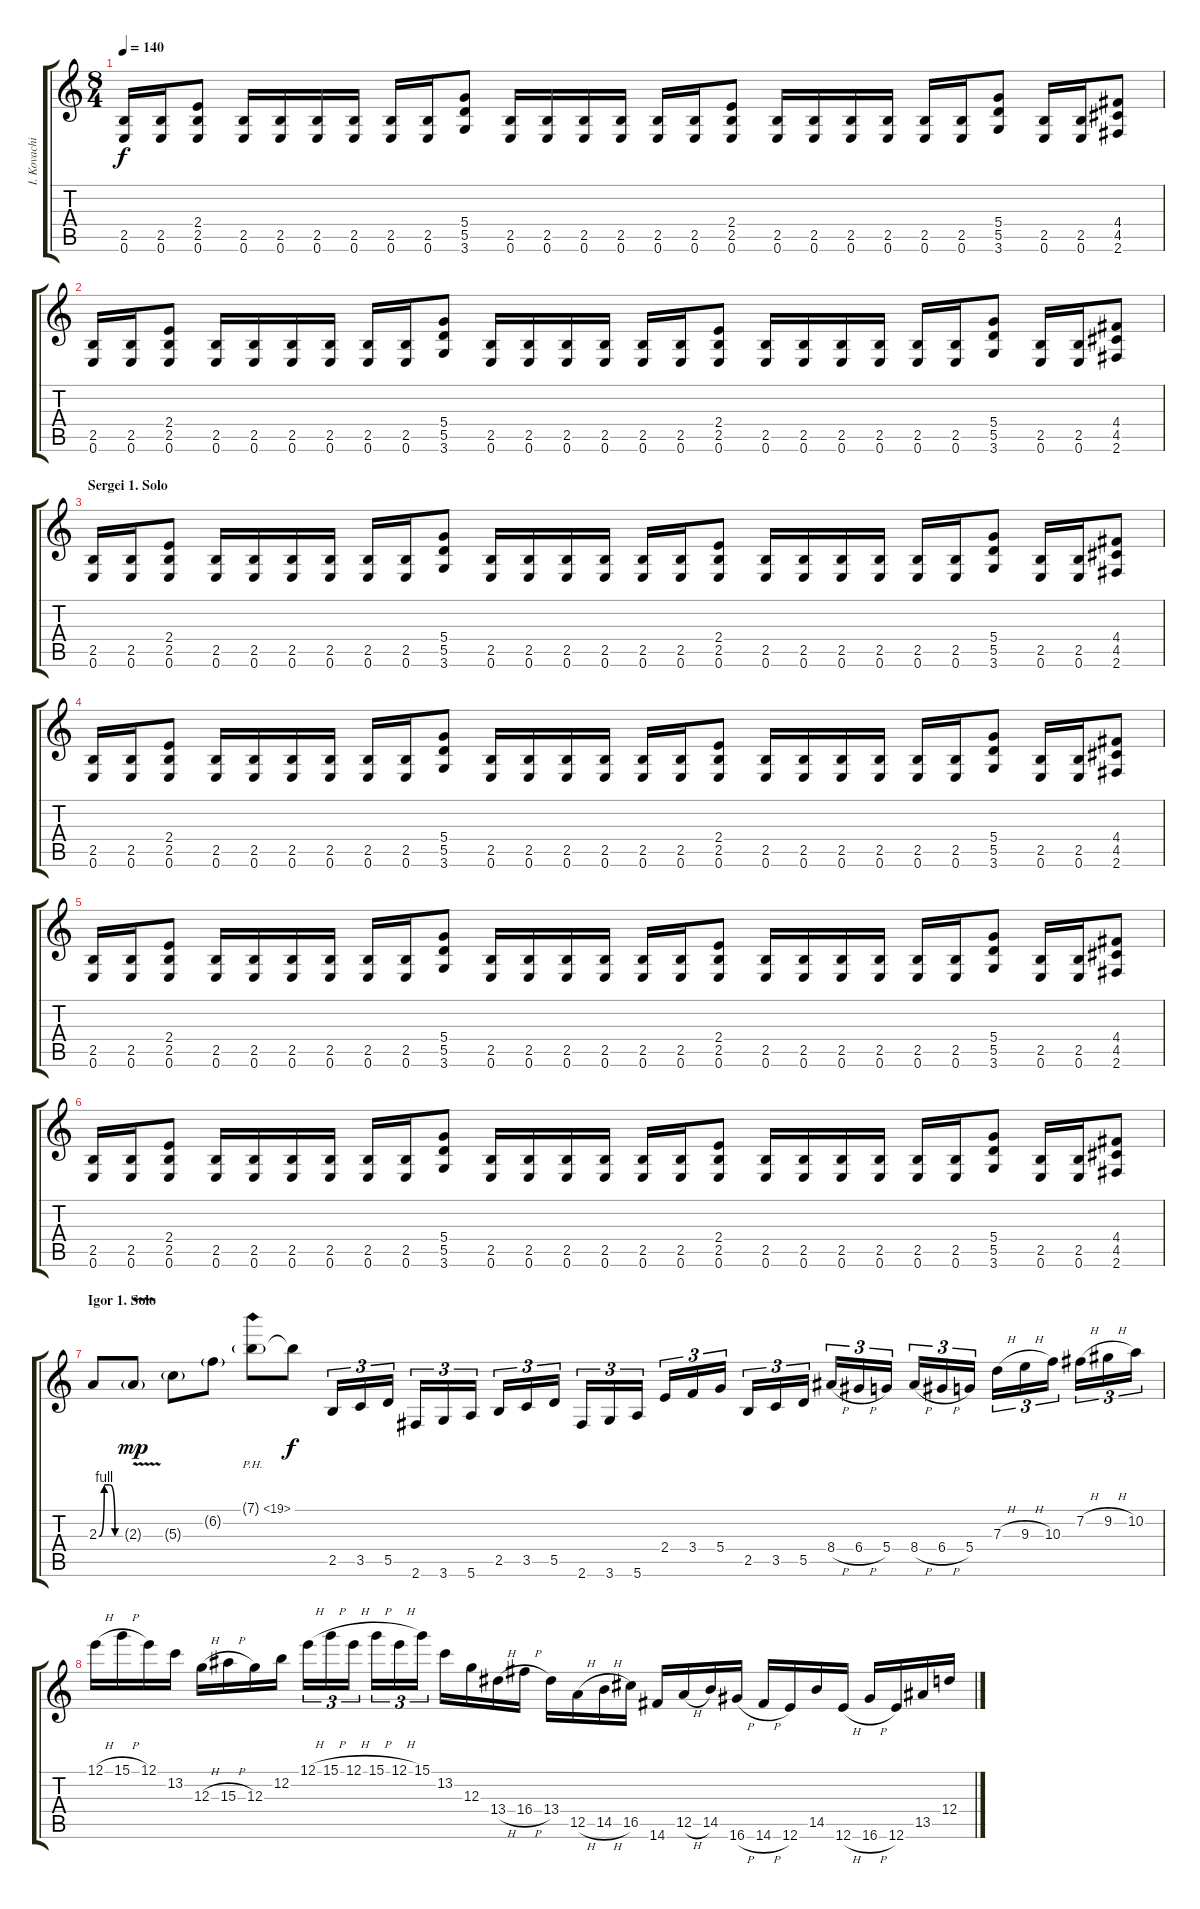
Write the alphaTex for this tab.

\track ("I. Kovachi" "I. Kovachi") {instrument distortionguitar}
\staff {score tabs}
\tuning (E4 B3 G3 D3 A2 E2) {hide}
\ts (8 4)
\tempo 140
\clef g2
\ks c
(2.5 0.6).16{dy f} (2.5 0.6).16 (2.4 2.5 0.6).8 (2.5 0.6).16 (2.5 0.6).16 (2.5 0.6).16 (2.5 0.6).16 (2.5 0.6).16 (2.5 0.6).16 (5.4 5.5 3.6).8 (2.5 0.6).16 (2.5 0.6).16 (2.5 0.6).16 (2.5 0.6).16 (2.5 0.6).16 (2.5 0.6).16 (2.4 2.5 0.6).8 (2.5 0.6).16 (2.5 0.6).16 (2.5 0.6).16 (2.5 0.6).16 (2.5 0.6).16 (2.5 0.6).16 (5.4 5.5 3.6).8 (2.5 0.6).16 (2.5 0.6).16 (4.4 4.5 2.6).8 |
(2.5 0.6).16 (2.5 0.6).16 (2.4 2.5 0.6).8 (2.5 0.6).16 (2.5 0.6).16 (2.5 0.6).16 (2.5 0.6).16 (2.5 0.6).16 (2.5 0.6).16 (5.4 5.5 3.6).8 (2.5 0.6).16 (2.5 0.6).16 (2.5 0.6).16 (2.5 0.6).16 (2.5 0.6).16 (2.5 0.6).16 (2.4 2.5 0.6).8 (2.5 0.6).16 (2.5 0.6).16 (2.5 0.6).16 (2.5 0.6).16 (2.5 0.6).16 (2.5 0.6).16 (5.4 5.5 3.6).8 (2.5 0.6).16 (2.5 0.6).16 (4.4 4.5 2.6).8 |
\section ("" "Sergei 1. Solo")
(2.5 0.6).16 (2.5 0.6).16 (2.4 2.5 0.6).8 (2.5 0.6).16 (2.5 0.6).16 (2.5 0.6).16 (2.5 0.6).16 (2.5 0.6).16 (2.5 0.6).16 (5.4 5.5 3.6).8 (2.5 0.6).16 (2.5 0.6).16 (2.5 0.6).16 (2.5 0.6).16 (2.5 0.6).16 (2.5 0.6).16 (2.4 2.5 0.6).8 (2.5 0.6).16 (2.5 0.6).16 (2.5 0.6).16 (2.5 0.6).16 (2.5 0.6).16 (2.5 0.6).16 (5.4 5.5 3.6).8 (2.5 0.6).16 (2.5 0.6).16 (4.4 4.5 2.6).8 |
(2.5 0.6).16 (2.5 0.6).16 (2.4 2.5 0.6).8 (2.5 0.6).16 (2.5 0.6).16 (2.5 0.6).16 (2.5 0.6).16 (2.5 0.6).16 (2.5 0.6).16 (5.4 5.5 3.6).8 (2.5 0.6).16 (2.5 0.6).16 (2.5 0.6).16 (2.5 0.6).16 (2.5 0.6).16 (2.5 0.6).16 (2.4 2.5 0.6).8 (2.5 0.6).16 (2.5 0.6).16 (2.5 0.6).16 (2.5 0.6).16 (2.5 0.6).16 (2.5 0.6).16 (5.4 5.5 3.6).8 (2.5 0.6).16 (2.5 0.6).16 (4.4 4.5 2.6).8 |
(2.5 0.6).16 (2.5 0.6).16 (2.4 2.5 0.6).8 (2.5 0.6).16 (2.5 0.6).16 (2.5 0.6).16 (2.5 0.6).16 (2.5 0.6).16 (2.5 0.6).16 (5.4 5.5 3.6).8 (2.5 0.6).16 (2.5 0.6).16 (2.5 0.6).16 (2.5 0.6).16 (2.5 0.6).16 (2.5 0.6).16 (2.4 2.5 0.6).8 (2.5 0.6).16 (2.5 0.6).16 (2.5 0.6).16 (2.5 0.6).16 (2.5 0.6).16 (2.5 0.6).16 (5.4 5.5 3.6).8 (2.5 0.6).16 (2.5 0.6).16 (4.4 4.5 2.6).8 |
(2.5 0.6).16 (2.5 0.6).16 (2.4 2.5 0.6).8 (2.5 0.6).16 (2.5 0.6).16 (2.5 0.6).16 (2.5 0.6).16 (2.5 0.6).16 (2.5 0.6).16 (5.4 5.5 3.6).8 (2.5 0.6).16 (2.5 0.6).16 (2.5 0.6).16 (2.5 0.6).16 (2.5 0.6).16 (2.5 0.6).16 (2.4 2.5 0.6).8 (2.5 0.6).16 (2.5 0.6).16 (2.5 0.6).16 (2.5 0.6).16 (2.5 0.6).16 (2.5 0.6).16 (5.4 5.5 3.6).8 (2.5 0.6).16 (2.5 0.6).16 (4.4 4.5 2.6).8 |
\section ("" "Igor 1. Solo ")
2.3{be (custom 0 0 15 4 30 4 45 0 60 0)}.8{volume 16 instrument guitarharmonics} 2.3{v g}.8{dy mp} 5.3{g}.8 6.2{g}.8 7.1{ph 12 g}.8 7.1{t}.8{dy f} 2.5.16{tu (3 2) volume 16 instrument distortionguitar} 3.5.16{tu (3 2)} 5.5.16{tu (3 2)} 2.6.16{tu (3 2)} 3.6.16{tu (3 2)} 5.6.16{tu (3 2)} 2.5.16{tu (3 2)} 3.5.16{tu (3 2)} 5.5.16{tu (3 2)} 2.6.16{tu (3 2)} 3.6.16{tu (3 2)} 5.6.16{tu (3 2)} 2.4.16{tu (3 2)} 3.4.16{tu (3 2)} 5.4.16{tu (3 2)} 2.5.16{tu (3 2)} 3.5.16{tu (3 2)} 5.5.16{tu (3 2)} 8.4{h}.16{tu (3 2)} 6.4{h}.16{tu (3 2)} 5.4.16{tu (3 2)} 8.4{h}.16{tu (3 2)} 6.4{h}.16{tu (3 2)} 5.4.16{tu (3 2)} 7.3{h}.16{tu (3 2)} 9.3{h}.16{tu (3 2)} 10.3.16{tu (3 2)} 7.2{h}.16{tu (3 2)} 9.2{h}.16{tu (3 2)} 10.2.16{tu (3 2)} |
12.1{h}.16 15.1{h}.16 12.1.16 13.2.16 12.3{h}.16 15.3{h}.16 12.3.16 12.2.16 12.1{h}.16{tu (3 2)} 15.1{h}.16{tu (3 2)} 12.1{h}.16{tu (3 2)} 15.1{h}.16{tu (3 2)} 12.1{h}.16{tu (3 2)} 15.1.16{tu (3 2)} 13.2.16 12.3.16 13.4{h}.16 16.4{h}.16 13.4.16 12.5{h}.16 14.5{h}.16 16.5.16 14.6.16 12.5{h}.16 14.5.16 16.6{h}.16 14.6{h}.16 12.6.16 14.5.16 12.6{h}.16 16.6{h}.16 12.6.16 13.5.16 12.4.16
